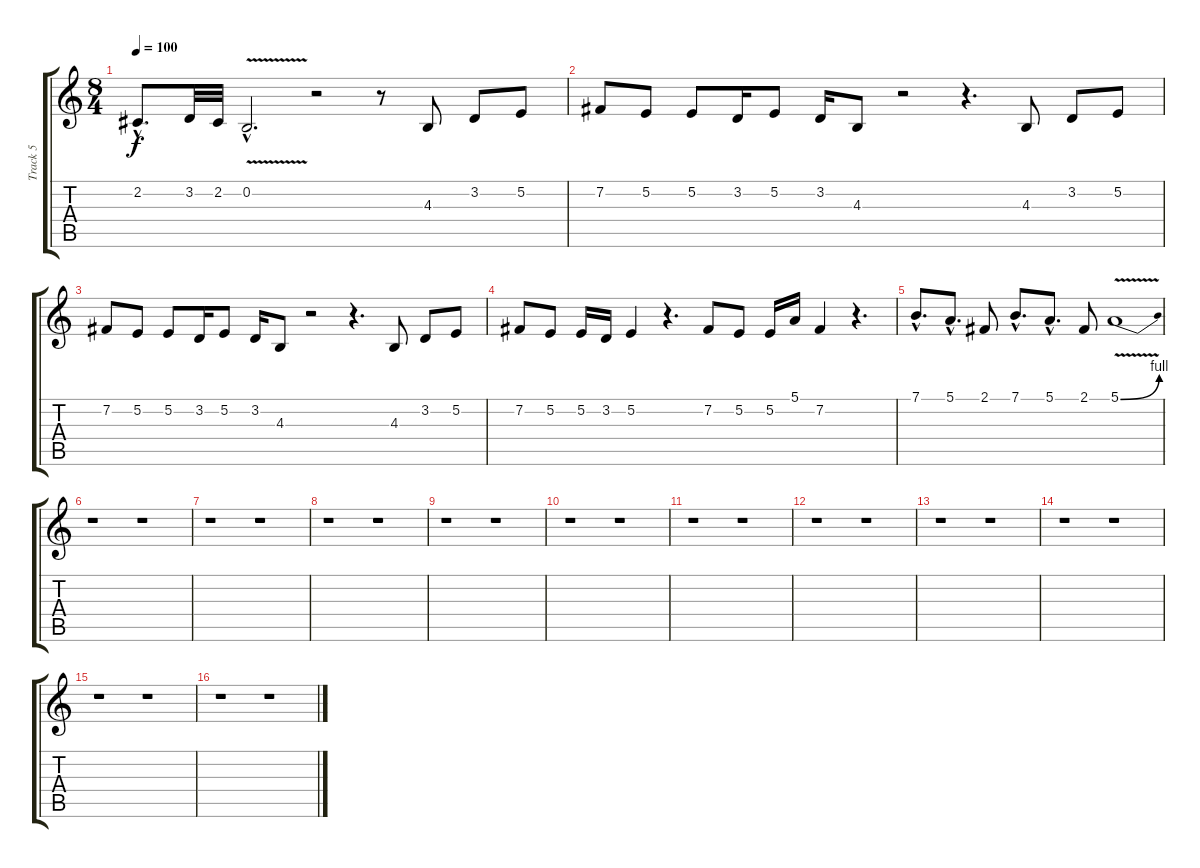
\track ("Track 5" "Track 5") {instrument lead1square}
\staff {score tabs}
\tuning (E4 B3 G3 D3 A2 E2) {hide}
\ts (8 4)
\tempo 100
\clef g2
\ks c
2.2{hac}.8{d dy f} 3.2.32 2.2.32 0.2{v hac}.2{d} r.2 r.8 4.3.8 3.2.8 5.2.8 |
7.2.8 5.2.8 5.2.8 3.2.16 5.2.8 3.2.16 4.3.8 r.2 r.4{d} 4.3.8 3.2.8 5.2.8 |
7.2.8 5.2.8 5.2.8 3.2.16 5.2.8 3.2.16 4.3.8 r.2 r.4{d} 4.3.8 3.2.8 5.2.8 |
7.2.8 5.2.8 5.2.16 3.2.16 5.2.4 r.4{d} 7.2.8 5.2.8 5.2.16 5.1.16 7.2.4 r.4{d} |
7.1{hac}.8{d} 5.1{hac}.8{d} 2.1.8 7.1{hac}.8{d} 5.1{hac}.8{d} 2.1.8 5.1{be (bend 0 0 60 4) v}.1 |
r.1 r.1 |
r.1 r.1 |
r.1 r.1 |
r.1 r.1 |
r.1 r.1 |
r.1 r.1 |
r.1 r.1 |
r.1 r.1 |
r.1 r.1 |
r.1 r.1 |
r.1 r.1
